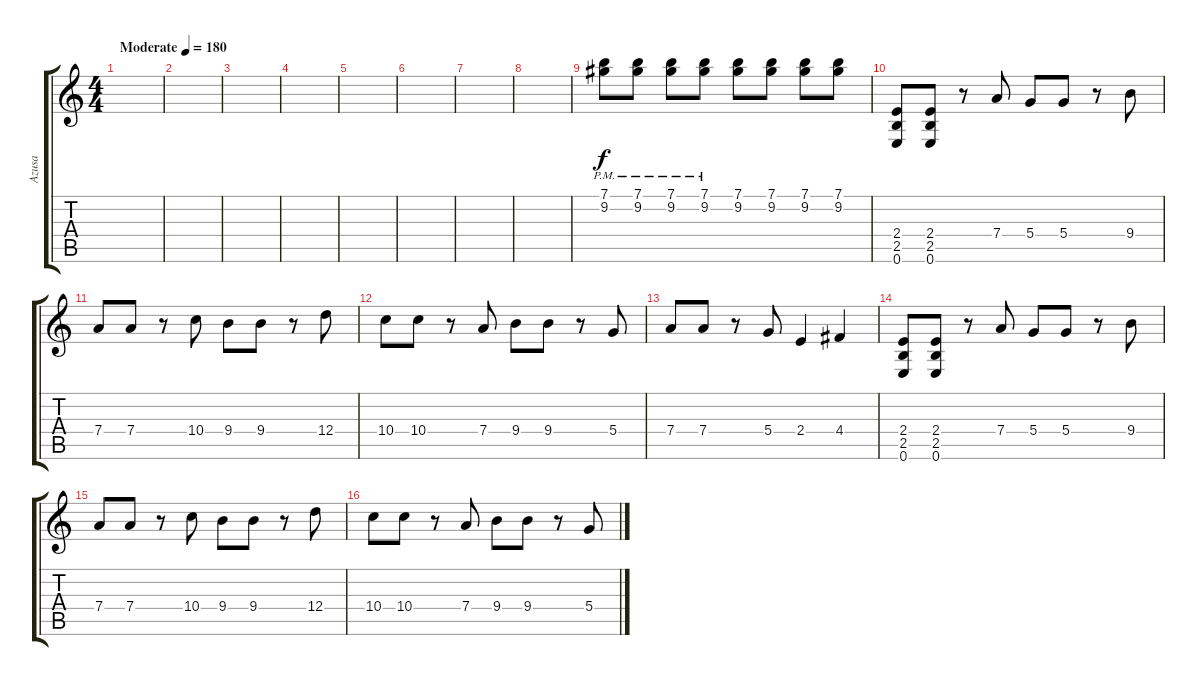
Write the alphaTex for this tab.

\track ("Azusa" "Azusa") {instrument overdrivenguitar}
\staff {score tabs}
\tuning (E4 B3 G3 D3 A2 E2) {hide}
\ts (4 4)
\tempo (180 "Moderate")
\clef g2
\ks c
|
|
|
|
|
|
|
|
(7.1{pm} 9.2).8 (7.1{pm} 9.2).8 (7.1{pm} 9.2).8 (7.1{pm} 9.2).8 (7.1 9.2).8 (7.1 9.2).8 (7.1 9.2).8 (7.1 9.2).8 |
(2.4 2.5 0.6).8{dy f} (2.4 2.5 0.6).8 r.8 7.4.8 5.4.8 5.4.8 r.8 9.4.8 |
7.4.8 7.4.8 r.8 10.4.8 9.4.8 9.4.8 r.8 12.4.8 |
10.4.8 10.4.8 r.8 7.4.8 9.4.8 9.4.8 r.8 5.4.8 |
7.4.8 7.4.8 r.8 5.4.8 2.4.4 4.4.4 |
(2.4 2.5 0.6).8 (2.4 2.5 0.6).8 r.8 7.4.8 5.4.8 5.4.8 r.8 9.4.8 |
7.4.8 7.4.8 r.8 10.4.8 9.4.8 9.4.8 r.8 12.4.8 |
10.4.8 10.4.8 r.8 7.4.8 9.4.8 9.4.8 r.8 5.4.8
